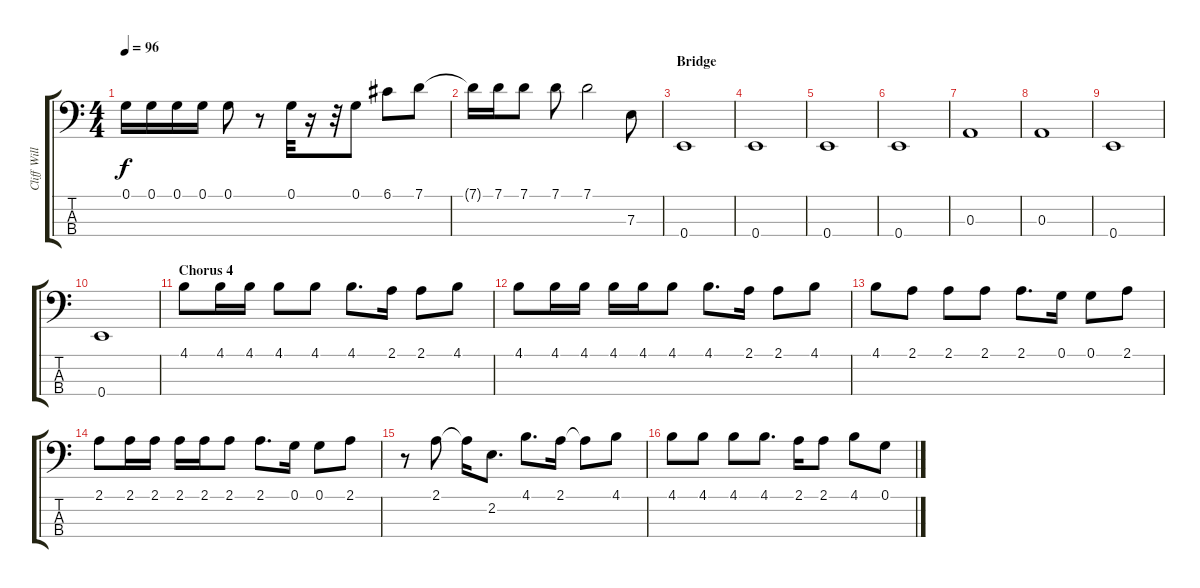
\track ("Cliff Williams" "Cliff Will") {instrument electricbassfinger}
\staff {score tabs}
\tuning (G2 D2 A1 E1) {hide}
\ts (4 4)
\tempo 96
\clef f4
\ks c
0.1.16{dy f} 0.1.16 0.1.16 0.1.16 0.1.8 r.8 0.1.32 r.16 r.32 0.1.8 6.1.8 7.1.8 |
7.1{t}.16 7.1.16 7.1.8 7.1.8 7.1.2 7.3.8 |
\section ("" "Bridge")
0.4.1 |
0.4.1 |
0.4.1 |
0.4.1 |
0.3.1 |
0.3.1 |
0.4.1 |
0.4.1 |
\section ("" "Chorus 4")
4.1.8 4.1.16 4.1.16 4.1.8 4.1.8 4.1.8{d} 2.1.16 2.1.8 4.1.8 |
4.1.8 4.1.16 4.1.16 4.1.16 4.1.16 4.1.8 4.1.8{d} 2.1.16 2.1.8 4.1.8 |
4.1.8 2.1.8 2.1.8 2.1.8 2.1.8{d} 0.1.16 0.1.8 2.1.8 |
2.1.8 2.1.16 2.1.16 2.1.16 2.1.16 2.1.8 2.1.8{d} 0.1.16 0.1.8 2.1.8 |
r.8 2.1.8 2.1{t}.16 2.2.8{d} 4.1.8{d} 2.1.16 2.1{t}.8 4.1.8 |
4.1.8 4.1.8 4.1.8 4.1.8{d} 2.1.16 2.1.8 4.1.8 0.1.8
